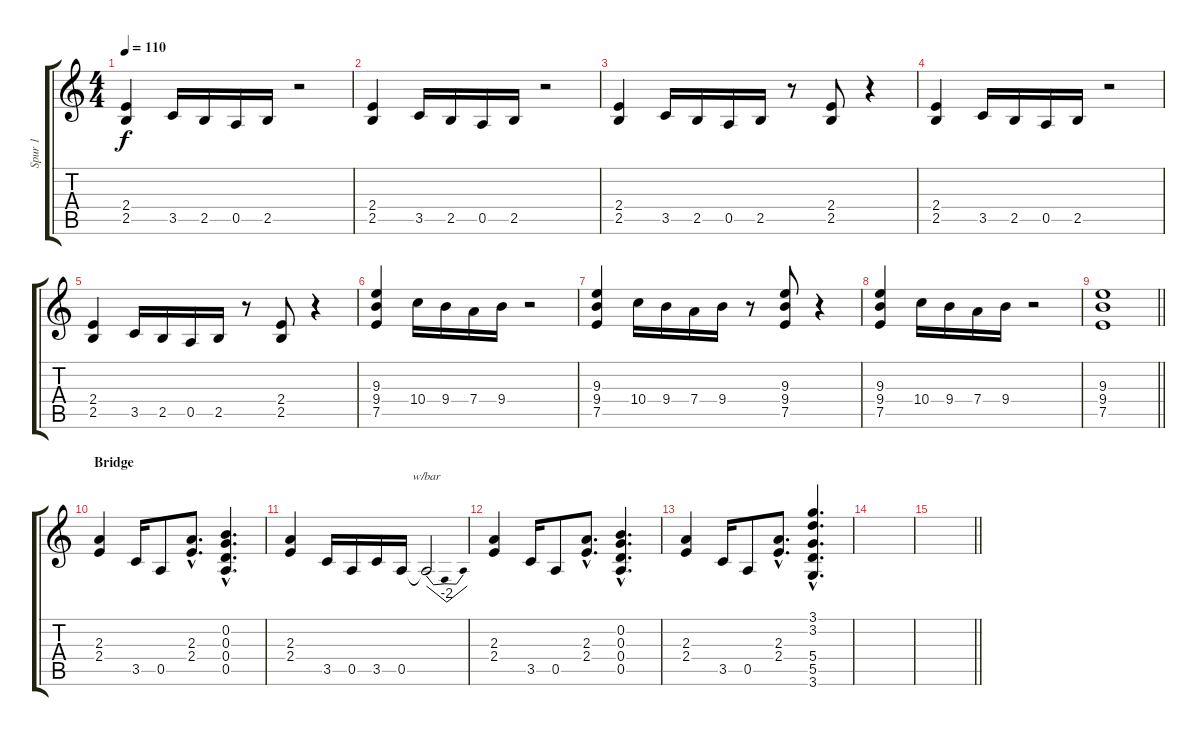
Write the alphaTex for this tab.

\track ("Spur 1" "Spur 1") {instrument overdrivenguitar}
\staff {score tabs}
\tuning (E4 B3 G3 D3 A2 E2) {hide}
\ts (4 4)
\tempo 110
\clef g2
\ks c
(2.4 2.5).4{dy f} 3.5.16 2.5.16 0.5.16 2.5.16 r.2 |
(2.4 2.5).4 3.5.16 2.5.16 0.5.16 2.5.16 r.2 |
(2.4 2.5).4 3.5.16 2.5.16 0.5.16 2.5.16 r.8 (2.4 2.5).8 r.4 |
(2.4 2.5).4 3.5.16 2.5.16 0.5.16 2.5.16 r.2 |
(2.4 2.5).4 3.5.16 2.5.16 0.5.16 2.5.16 r.8 (2.4 2.5).8 r.4 |
(9.3 9.4 7.5).4 10.4.16 9.4.16 7.4.16 9.4.16 r.2 |
(9.3 9.4 7.5).4 10.4.16 9.4.16 7.4.16 9.4.16 r.8 (9.3 9.4 7.5).8 r.4 |
(9.3 9.4 7.5).4 10.4.16 9.4.16 7.4.16 9.4.16 r.2 |
\barLineRight lightlight
(9.3 9.4 7.5).1 |
\section ("" "Bridge")
(2.3 2.4).4 3.5.16 0.5.8 (2.3{hac} 2.4{hac}).8{d} (0.2{hac} 0.3{hac} 0.4{hac} 0.5{hac}).4{d} |
(2.3 2.4).4 3.5.16 0.5.16 3.5.16 0.5.16 0.5{t}.2{tbe (dip default 0 0 30 -8 60 0)} |
(2.3 2.4).4 3.5.16 0.5.8 (2.3{hac} 2.4{hac}).8{d} (0.2{hac} 0.3{hac} 0.4{hac} 0.5{hac}).4{d} |
(2.3 2.4).4 3.5.16 0.5.8 (2.3{hac} 2.4{hac}).8{d} (3.1{hac} 3.2{hac} 5.4{hac} 5.5{hac} 3.6{hac}).4{d} |
|
\barLineRight lightlight
